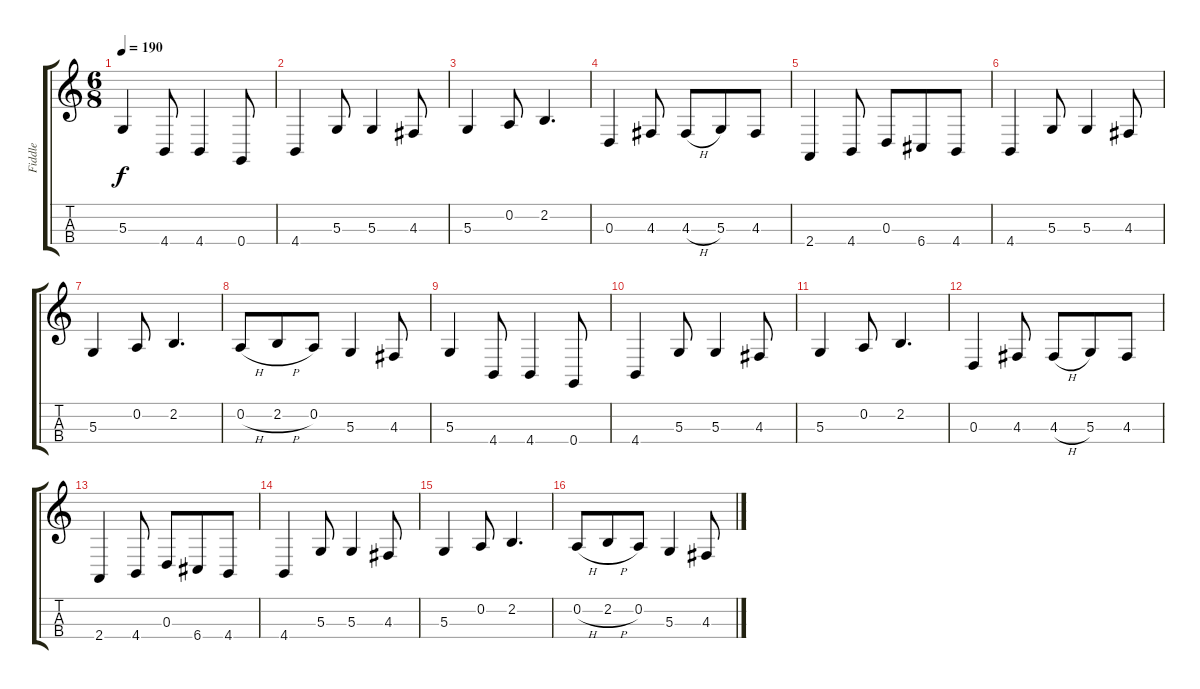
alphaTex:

\track ("Fiddle" "Fiddle") {instrument fiddle}
\staff {score tabs}
\tuning (E4 A3 D3 G2) {hide}
\ts (6 8)
\tempo 190
\clef g2
\ks c
5.3.4{dy f} 4.4.8 4.4.4 0.4.8 |
4.4.4 5.3.8 5.3.4 4.3.8 |
5.3.4 0.2.8 2.2.4{d} |
0.3.4 4.3.8 4.3{h}.8 5.3.8 4.3.8 |
2.4.4 4.4.8 0.3.8 6.4.8 4.4.8 |
4.4.4 5.3.8 5.3.4 4.3.8 |
5.3.4 0.2.8 2.2.4{d} |
0.2{h}.8 2.2{h}.8 0.2.8 5.3.4 4.3.8 |
5.3.4 4.4.8 4.4.4 0.4.8 |
4.4.4 5.3.8 5.3.4 4.3.8 |
5.3.4 0.2.8 2.2.4{d} |
0.3.4 4.3.8 4.3{h}.8 5.3.8 4.3.8 |
2.4.4 4.4.8 0.3.8 6.4.8 4.4.8 |
4.4.4 5.3.8 5.3.4 4.3.8 |
5.3.4 0.2.8 2.2.4{d} |
0.2{h}.8 2.2{h}.8 0.2.8 5.3.4 4.3.8
